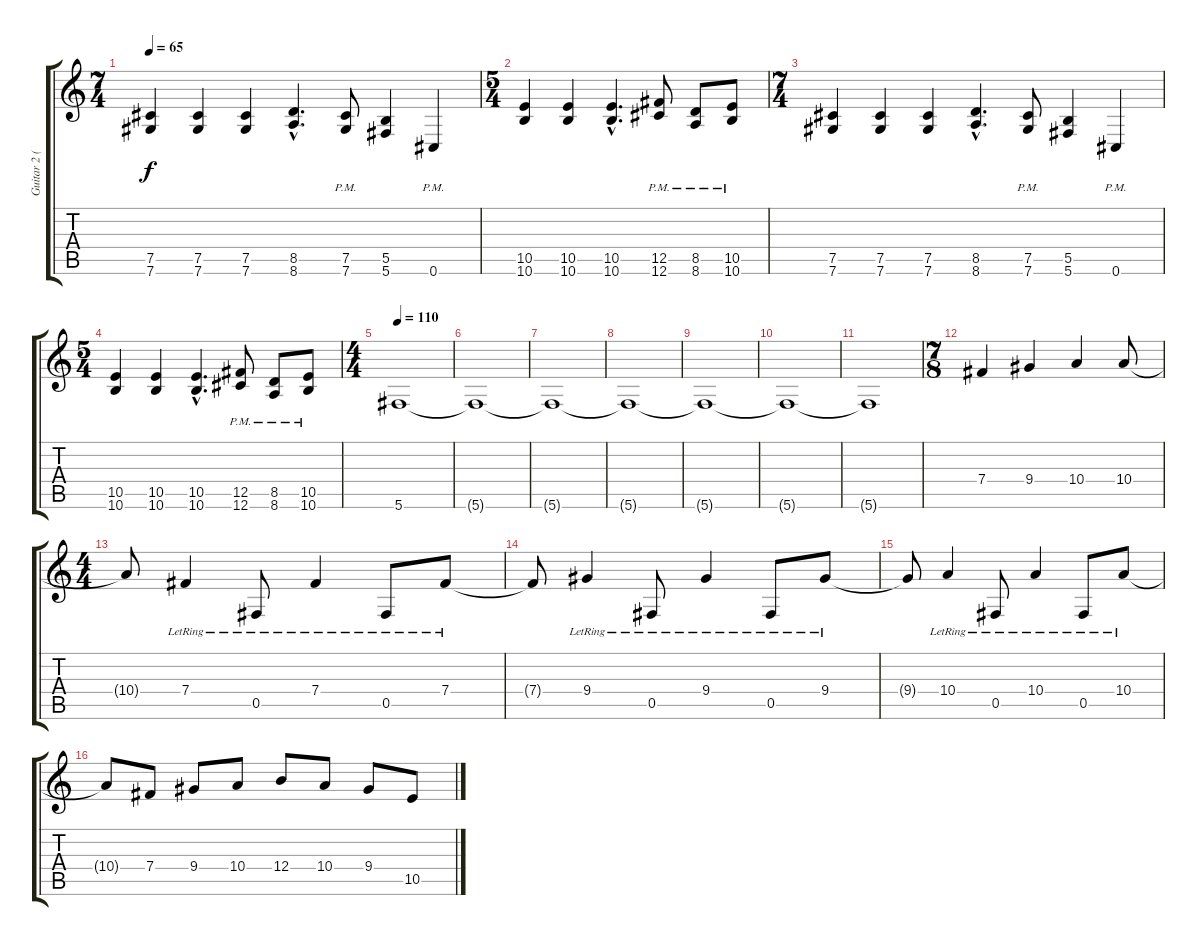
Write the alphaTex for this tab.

\track ("Guitar 2 (Distortion)" "Guitar 2 (") {instrument distortionguitar}
\staff {score tabs}
\tuning (Db4 Ab3 E3 B2 Gb2 Db2) {hide}
\ts (7 4)
\tempo 65
\clef g2
\ks c
(7.5 7.6).4{dy f} (7.5 7.6).4 (7.5 7.6).4 (8.5{hac} 8.6{hac}).4{d} (7.5{pm} 7.6{pm}).8 (5.5 5.6).4 0.6{pm}.4 |
\ts (5 4)
(10.5 10.6).4 (10.5 10.6).4 (10.5{hac} 10.6{hac}).4{d} (12.5{pm} 12.6{pm}).8 (8.5{pm} 8.6{pm}).8 (10.5{pm} 10.6{pm}).8 |
\ts (7 4)
(7.5 7.6).4 (7.5 7.6).4 (7.5 7.6).4 (8.5{hac} 8.6{hac}).4{d} (7.5{pm} 7.6{pm}).8 (5.5 5.6).4 0.6{pm}.4 |
\ts (5 4)
(10.5 10.6).4 (10.5 10.6).4 (10.5{hac} 10.6{hac}).4{d} (12.5{pm} 12.6{pm}).8 (8.5{pm} 8.6{pm}).8 (10.5{pm} 10.6{pm}).8 |
\ts (4 4)
\tempo 110
5.6.1 |
5.6{t}.1 |
5.6{t}.1 |
5.6{t}.1 |
5.6{t}.1 |
5.6{t}.1 |
5.6{t}.1 |
\ts (7 8)
7.4.4 9.4.4 10.4.4 10.4.8 |
\ts (4 4)
10.4{t}.8 7.4{lr}.4 0.5{lr}.8 7.4{lr}.4 0.5{lr}.8 7.4{lr}.8 |
7.4{t}.8 9.4{lr}.4 0.5{lr}.8 9.4{lr}.4 0.5{lr}.8 9.4{lr}.8 |
9.4{t}.8 10.4{lr}.4 0.5{lr}.8 10.4{lr}.4 0.5{lr}.8 10.4{lr}.8 |
10.4{t}.8 7.4.8 9.4.8 10.4.8 12.4.8 10.4.8 9.4.8 10.5.8
